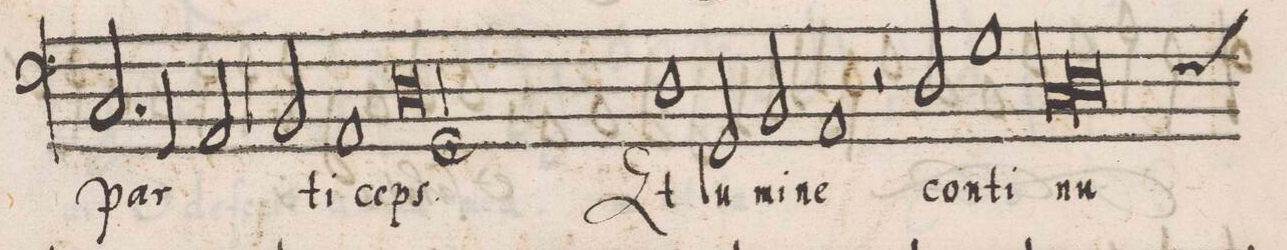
**kern	**text
*I"BASSVS	*
*clefF4	*
*k[]	*
*met(c|)	*
*M2/1	*
2.C/	par-
4GG/	.
=7	=7
2AA/	.
2BB-X/	.
1AA	-ti-
=8	=8
0D;<	-ceps.
=9	=9
1D	Et
2GG/	lu-
2BB/	-mi-
=10	=10
1AA	-ne
2r	.
2D/	con-
=11	=11
1G	-ti-
*lig	*
1C	-nu-
=12	=12
*custos:E	*
1D	.
*Xlig	*
*-	*-
